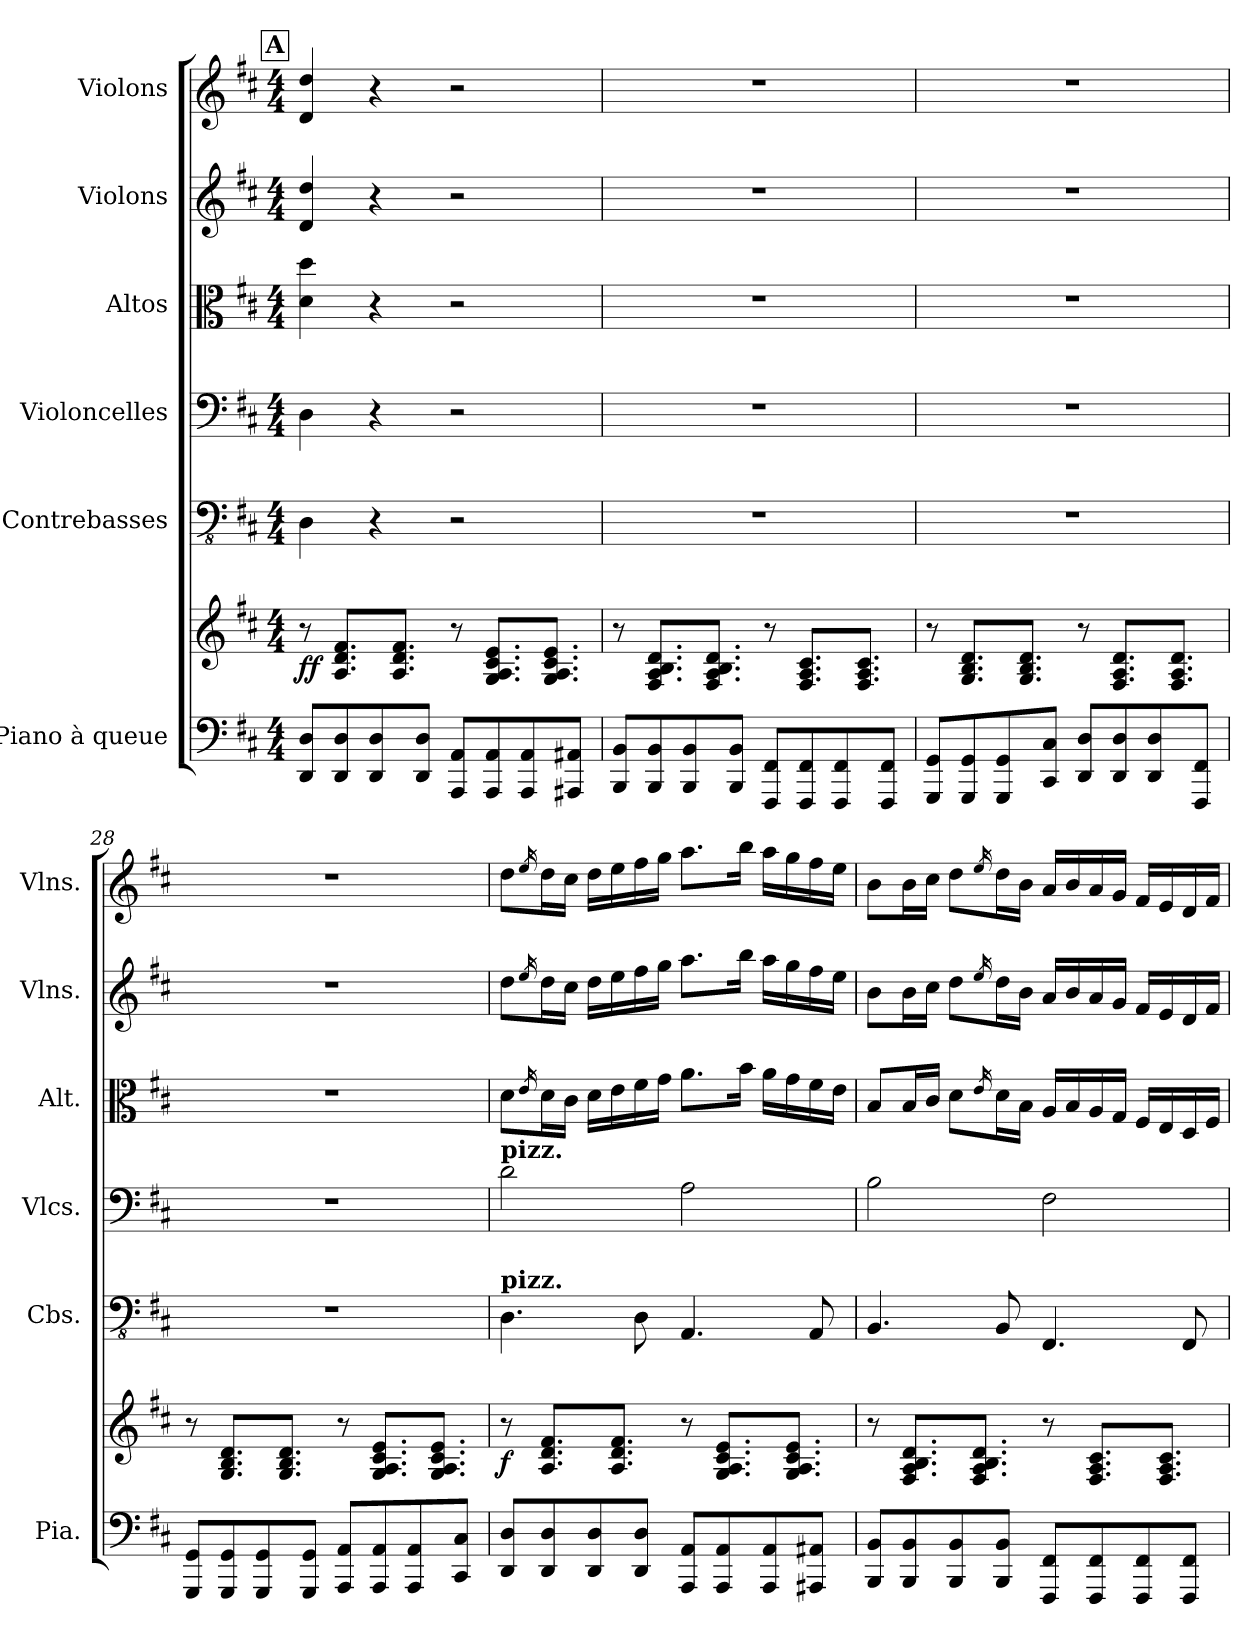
**kern	**kern	**dynam	**kern	**kern	**kern	**kern	**kern
*part6	*part6	*part6	*part5	*part4	*part3	*part2	*part1
*staff7	*staff6	*staff6/7	*staff5	*staff4	*staff3	*staff2	*staff1
*I"Piano à queue	*	*	*I"Contrebasses	*I"Violoncelles	*I"Altos	*I"Violons	*I"Violons
*I'Pia.	*	*	*I'Cbs.	*I'Vlcs.	*I'Alt.	*I'Vlns.	*I'Vlns.
*clefF4	*clefG2	*	*clefFv4	*clefF4	*clefC3	*clefG2	*clefG2
*k[f#c#]	*k[f#c#]	*	*k[f#c#]	*k[f#c#]	*k[f#c#]	*k[f#c#]	*k[f#c#]
*M4/4	*M4/4	*	*M4/4	*M4/4	*M4/4	*M4/4	*M4/4
*MM96	*MM96	*	*MM96	*MM96	*MM96	*MM96	*MM96
!!LO:REH:place=s1:a:B:fs=14:t=A
=25	=25	=25	=25	=25	=25	=25	=25
!	!	!LO:DY:b	!	!	!	!	!
8DD/ 8D/L	8r	ff	4DD\	4D\	4d\ 4dd\	4d/ 4dd/	4d/ 4dd/
8DD/ 8D/	8.A/ 8.d/ 8.f#/L	.	.	.	.	.	.
8DD/ 8D/	.	.	4r	4r	4r	4r	4r
.	8.A/ 8.d/ 8.f#/J	.	.	.	.	.	.
8DD/ 8D/J	.	.	.	.	.	.	.
8AAA/ 8AA/L	8r	.	2r	2r	2r	2r	2r
8AAA/ 8AA/	8.G/ 8.A/ 8.c#/ 8.e/L	.	.	.	.	.	.
8AAA/ 8AA/	.	.	.	.	.	.	.
.	8.G/ 8.A/ 8.c#/ 8.e/J	.	.	.	.	.	.
8AAA#X/ 8AA#X/J	.	.	.	.	.	.	.
=26	=26	=26	=26	=26	=26	=26	=26
8BBB/ 8BB/L	8r	.	1r	1r	1r	1r	1r
8BBB/ 8BB/	8.F#/ 8.A/ 8.B/ 8.d/L	.	.	.	.	.	.
8BBB/ 8BB/	.	.	.	.	.	.	.
.	8.F#/ 8.A/ 8.B/ 8.d/J	.	.	.	.	.	.
8BBB/ 8BB/J	.	.	.	.	.	.	.
8FFF#/ 8FF#/L	8r	.	.	.	.	.	.
8FFF#/ 8FF#/	8.F#/ 8.A/ 8.c#/L	.	.	.	.	.	.
8FFF#/ 8FF#/	.	.	.	.	.	.	.
.	8.F#/ 8.A/ 8.c#/J	.	.	.	.	.	.
8FFF#/ 8FF#/J	.	.	.	.	.	.	.
!!LO:LB:g=z
=27	=27	=27	=27	=27	=27	=27	=27
8GGG/ 8GG/L	8r	.	1r	1r	1r	1r	1r
8GGG/ 8GG/	8.G/ 8.B/ 8.d/L	.	.	.	.	.	.
8GGG/ 8GG/	.	.	.	.	.	.	.
.	8.G/ 8.B/ 8.d/J	.	.	.	.	.	.
8CC#/ 8C#/J	.	.	.	.	.	.	.
8DD/ 8D/L	8r	.	.	.	.	.	.
8DD/ 8D/	8.F#/ 8.A/ 8.d/L	.	.	.	.	.	.
8DD/ 8D/	.	.	.	.	.	.	.
.	8.F#/ 8.A/ 8.d/J	.	.	.	.	.	.
8FFF#/ 8FF#/J	.	.	.	.	.	.	.
=28	=28	=28	=28	=28	=28	=28	=28
8GGG/ 8GG/L	8r	.	1r	1r	1r	1r	1r
8GGG/ 8GG/	8.G/ 8.B/ 8.d/L	.	.	.	.	.	.
8GGG/ 8GG/	.	.	.	.	.	.	.
.	8.G/ 8.B/ 8.d/J	.	.	.	.	.	.
8GGG/ 8GG/J	.	.	.	.	.	.	.
8AAA/ 8AA/L	8r	.	.	.	.	.	.
8AAA/ 8AA/	8.G/ 8.A/ 8.c#/ 8.e/L	.	.	.	.	.	.
8AAA/ 8AA/	.	.	.	.	.	.	.
.	8.G/ 8.A/ 8.c#/ 8.e/J	.	.	.	.	.	.
8CC#/ 8C#/J	.	.	.	.	.	.	.
=29	=29	=29	=29	=29	=29	=29	=29
!	!	!	!	!LO:TX:a:B:t=pizz.	!	!	!
!	!	!	!LO:TX:a:B:t=pizz.	!	!	!	!
!	!	!LO:DY:b	!	!	!	!	!
8DD/ 8D/L	8r	f	4.DD\	2d\	8d\L	8dd\L	8dd\L
.	.	.	.	.	16qe/	16qee/	16qee/
8DD/ 8D/	8.A/ 8.d/ 8.f#/L	.	.	.	16d\L	16dd\L	16dd\L
.	.	.	.	.	16c#\JJ	16cc#\JJ	16cc#\JJ
8DD/ 8D/	.	.	.	.	16d\LL	16dd\LL	16dd\LL
.	8.A/ 8.d/ 8.f#/J	.	.	.	16e\	16ee\	16ee\
8DD/ 8D/J	.	.	8DD\	.	16f#\	16ff#\	16ff#\
.	.	.	.	.	16g\JJ	16gg\JJ	16gg\JJ
8AAA/ 8AA/L	8r	.	4.AAA/	2A\	8.a\L	8.aa\L	8.aa\L
8AAA/ 8AA/	8.G/ 8.A/ 8.c#/ 8.e/L	.	.	.	.	.	.
.	.	.	.	.	16b\Jk	16bb\Jk	16bb\Jk
8AAA/ 8AA/	.	.	.	.	16a\LL	16aa\LL	16aa\LL
.	8.G/ 8.A/ 8.c#/ 8.e/J	.	.	.	16g\	16gg\	16gg\
8AAA#X/ 8AA#X/J	.	.	8AAA/	.	16f#\	16ff#\	16ff#\
.	.	.	.	.	16e\JJ	16ee\JJ	16ee\JJ
!!LO:PB:g=z
=30	=30	=30	=30	=30	=30	=30	=30
8BBB/ 8BB/L	8r	.	4.BBB/	2B\	8B/L	8b\L	8b\L
8BBB/ 8BB/	8.F#/ 8.A/ 8.B/ 8.d/L	.	.	.	16B/L	16b\L	16b\L
.	.	.	.	.	16c#/JJ	16cc#\JJ	16cc#\JJ
8BBB/ 8BB/	.	.	.	.	8d\L	8dd\L	8dd\L
.	8.F#/ 8.A/ 8.B/ 8.d/J	.	.	.	.	.	.
.	.	.	.	.	16qe/	16qee/	16qee/
8BBB/ 8BB/J	.	.	8BBB/	.	16d\L	16dd\L	16dd\L
.	.	.	.	.	16B\JJ	16b\JJ	16b\JJ
8FFF#/ 8FF#/L	8r	.	4.FFF#/	2F#\	16A/LL	16a/LL	16a/LL
.	.	.	.	.	16B/	16b/	16b/
8FFF#/ 8FF#/	8.F#/ 8.A/ 8.c#/L	.	.	.	16A/	16a/	16a/
.	.	.	.	.	16G/JJ	16g/JJ	16g/JJ
8FFF#/ 8FF#/	.	.	.	.	16F#/LL	16f#/LL	16f#/LL
.	8.F#/ 8.A/ 8.c#/J	.	.	.	16E/	16e/	16e/
8FFF#/ 8FF#/J	.	.	8FFF#/	.	16D/	16d/	16d/
.	.	.	.	.	16F#/JJ	16f#/JJ	16f#/JJ
=	=	=	=	=	=	=	=
*-	*-	*-	*-	*-	*-	*-	*-
